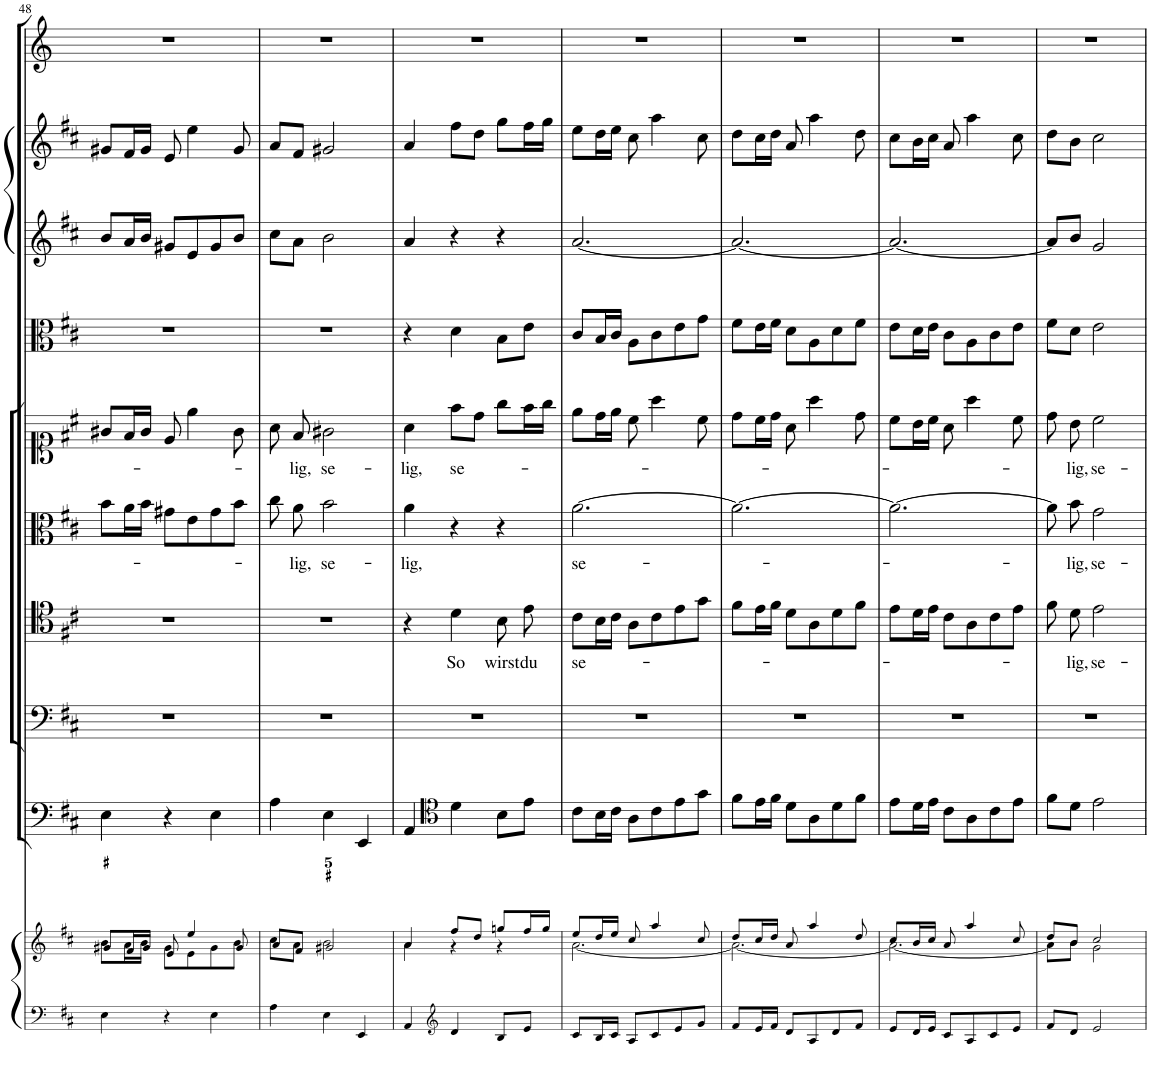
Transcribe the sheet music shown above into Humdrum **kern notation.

**kern	**kern	**kern	**kern	**kern	**text	**kern	**text	**kern	**text	**kern	**kern	**kern	**kern
*part10	*part10	*part9	*part8	*part7	*part7	*part6	*part6	*part5	*part5	*part4	*part3	*part2	*part1
*staff11	*staff10	*staff9	*staff8	*staff7	*staff7	*staff6	*staff6	*staff5	*staff5	*staff4	*staff3	*staff2	*staff1
*I"Piano reductiion	*	*I"Continuo	*I"Basso	*I"Tenore	*	*I"Alto	*	*I"Soprano	*	*I"Viola	*I"Violino II	*I"Violino I	*I"Tromba
*I'Pno	*	*	*	*	*	*	*	*	*	*I'Vla	*I'Vln	*I'Vln	*
!!LO:PB:g=z
*clefF4	*clefG2	*clefF4	*clefF4	*clefC4	*	*clefC3	*	*clefC1	*	*clefC3	*clefG2	*clefG2	*clefG2
*	*	*	*	*	*	*	*	*	*	*	*	*	*Trd-1c-2
*k[f#c#]	*k[f#c#]	*k[f#c#]	*k[f#c#]	*k[f#c#]	*	*k[f#c#]	*	*k[f#c#]	*	*k[f#c#]	*k[f#c#]	*k[f#c#]	*k[]
*M3/4	*M3/4	*M3/4	*M3/4	*M3/4	*	*M3/4	*	*M3/4	*	*M3/4	*M3/4	*M3/4	*M3/4
=48	=48	=48	=48	=48	=48	=48	=48	=48	=48	=48	=48	=48	=48
*	*^	*	*	*	*	*	*	*	*	*	*	*	*
4E\	8g#X/L	8b\L	4E\	2.r	2.r	.	8b\L	.	8g#X/L	.	2.r	8b/L	8g#X/L	2.r
.	16f#/L	16a\L	.	.	.	.	16a\L	.	16f#/L	.	.	16a/L	16f#/L	.
.	16g#/JJ	16b\JJ	.	.	.	.	16b\JJ	.	16g#/JJ	.	.	16b/JJ	16g#/JJ	.
4r	8e/	8g#\L	4r	.	.	.	8g#X\L	.	8e/	.	.	8g#X/L	8e/	.
.	4ee/	8e\	.	.	.	.	8e\	.	4ee\	.	.	8e/	4ee\	.
4E\	.	8g#\	4E\	.	.	.	8g#\	.	.	.	.	8g#/	.	.
.	8g#/	8b\J	.	.	.	.	8b\J	.	8g#\	.	.	8b/J	8g#/	.
=49	=49	=49	=49	=49	=49	=49	=49	=49	=49	=49	=49	=49	=49	=49
4A\	8a/L	8cc#\L	4A\	2.r	2.r	.	8cc#\	.	8a\	.	2.r	8cc#\L	8a/L	2.r
!	!	!	!	!	!	!	!	!LO:LY:b	!	!LO:LY:b	!	!	!	!
.	8f#/J	8a\J	.	.	.	.	8a\	-lig,	8f#/	-lig,	.	8a\J	8f#/J	.
!	!	!	!	!	!	!	!	!LO:LY:b	!	!LO:LY:b	!	!	!	!
4E\	2g#X/	2b\	4E\	.	.	.	2b\	se-	2g#X\	se-	.	2b\	2g#X/	.
4EE/	.	.	4EE/	.	.	.	.	.	.	.	.	.	.	.
=50	=50	=50	=50	=50	=50	=50	=50	=50	=50	=50	=50	=50	=50	=50
!	!	!	!	!	!	!	!	!LO:LY:b	!	!LO:LY:b	!	!	!	!
4AA/	4a/	4a\	4AA/	2.r	4r	.	4a\	-lig,	4a\	-lig,	4r	4a/	4a/	2.r
*clefG2	*	*	*clefC4	*	*	*	*	*	*	*	*	*	*	*
!	!	!	!	!	!	!LO:LY:b	!	!	!	!LO:LY:b	!	!	!	!
4d/	8ff#/L	4r	4d\	.	4d\	So	4r	.	8ff#\L	se-	4d\	4r	8ff#\L	.
.	8dd/J	.	.	.	.	.	.	.	8dd\J	.	.	.	8dd\J	.
!	!	!	!	!	!	!LO:LY:b	!	!	!	!	!	!	!	!
8B/L	8ggn/L	4r	8B\L	.	8B\	wirst	4r	.	8gg\L	.	8B\L	4r	8gg\L	.
!	!	!	!	!	!	!LO:LY:b	!	!	!	!	!	!	!	!
8e/J	16ff#/L	.	8e\J	.	8e\	du	.	.	16ff#\L	.	8e\J	.	16ff#\L	.
.	16gg/JJ	.	.	.	.	.	.	.	16gg\JJ	.	.	.	16gg\JJ	.
=51	=51	=51	=51	=51	=51	=51	=51	=51	=51	=51	=51	=51	=51	=51
!	!	!	!	!	!	!LO:LY:b	!	!LO:LY:b	!	!	!	!	!	!
8c#/L	8ee/L	[2.a\	8c#\L	2.r	8c#\L	se-	[2.a\	se-	8ee\L	.	8c#/L	[2.a/	8ee\L	2.r
16B/L	16dd/L	.	16B\L	.	16B\L	.	.	.	16dd\L	.	16B/L	.	16dd\L	.
16c#/JJ	16ee/JJ	.	16c#\JJ	.	16c#\JJ	.	.	.	16ee\JJ	.	16c#/JJ	.	16ee\JJ	.
8A/L	8cc#/	.	8A\L	.	8A\L	.	.	.	8cc#\	.	8A\L	.	8cc#\	.
8c#/	4aa/	.	8c#\	.	8c#\	.	.	.	4aa\	.	8c#\	.	4aa\	.
8e/	.	.	8e\	.	8e\	.	.	.	.	.	8e\	.	.	.
8g/J	8cc#/	.	8g\J	.	8g\J	.	.	.	8cc#\	.	8g\J	.	8cc#\	.
=52	=52	=52	=52	=52	=52	=52	=52	=52	=52	=52	=52	=52	=52	=52
8f#/L	8dd/L	2.a\_	8f#\L	2.r	8f#\L	.	2.a\_	.	8dd\L	.	8f#\L	2.a/_	8dd\L	2.r
16e/L	16cc#/L	.	16e\L	.	16e\L	.	.	.	16cc#\L	.	16e\L	.	16cc#\L	.
16f#/JJ	16dd/JJ	.	16f#\JJ	.	16f#\JJ	.	.	.	16dd\JJ	.	16f#\JJ	.	16dd\JJ	.
8d/L	8a/	.	8d\L	.	8d\L	.	.	.	8a\	.	8d\L	.	8a/	.
8A/	4aa/	.	8A\	.	8A\	.	.	.	4aa\	.	8A\	.	4aa\	.
8d/	.	.	8d\	.	8d\	.	.	.	.	.	8d\	.	.	.
8f#/J	8dd/	.	8f#\J	.	8f#\J	.	.	.	8dd\	.	8f#\J	.	8dd\	.
=53	=53	=53	=53	=53	=53	=53	=53	=53	=53	=53	=53	=53	=53	=53
8e/L	8cc#/L	2.a\_	8e\L	2.r	8e\L	.	2.a\_	.	8cc#\L	.	8e\L	2.a/_	8cc#\L	2.r
16d/L	16b/L	.	16d\L	.	16d\L	.	.	.	16b\L	.	16d\L	.	16b\L	.
16e/JJ	16cc#/JJ	.	16e\JJ	.	16e\JJ	.	.	.	16cc#\JJ	.	16e\JJ	.	16cc#\JJ	.
8c#/L	8a/	.	8c#\L	.	8c#\L	.	.	.	8a\	.	8c#\L	.	8a/	.
8A/	4aa/	.	8A\	.	8A\	.	.	.	4aa\	.	8A\	.	4aa\	.
8c#/	.	.	8c#\	.	8c#\	.	.	.	.	.	8c#\	.	.	.
8e/J	8cc#/	.	8e\J	.	8e\J	.	.	.	8cc#\	.	8e\J	.	8cc#\	.
=54	=54	=54	=54	=54	=54	=54	=54	=54	=54	=54	=54	=54	=54	=54
8f#/L	8dd/L	8a\L]	8f#\L	2.r	8f#\	.	8a\]	.	8dd\	.	8f#\L	8a/L]	8dd\L	2.r
!	!	!	!	!	!	!LO:LY:b	!	!LO:LY:b	!	!LO:LY:b	!	!	!	!
8d/J	8b/J	8b\J	8d\J	.	8d\	-lig,	8b\	-lig,	8b\	-lig,	8d\J	8b/J	8b\J	.
!	!	!	!	!	!	!LO:LY:b	!	!LO:LY:b	!	!LO:LY:b	!	!	!	!
2e/	2cc#/	2g\	2e\	.	2e\	se-	2g\	se-	2cc#\	se-	2e\	2g/	2cc#\	.
*	*v	*v	*	*	*	*	*	*	*	*	*	*	*	*
=	=	=	=	=	=	=	=	=	=	=	=	=	=
*-	*-	*-	*-	*-	*-	*-	*-	*-	*-	*-	*-	*-	*-
